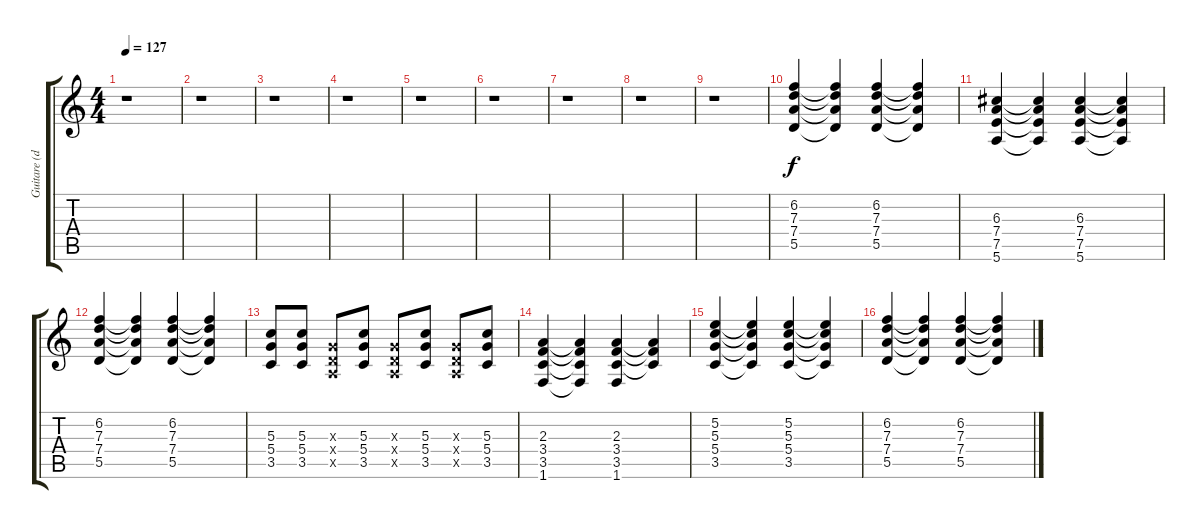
\track ("Guitare (distortion) gauche" "Guitare (d") {instrument distortionguitar}
\staff {score tabs}
\tuning (E4 B3 G3 D3 A2 E2) {hide}
\ts (4 4)
\tempo 127
\clef g2
\ks c
r.1{dy f} |
r.1 |
r.1 |
r.1 |
r.1 |
r.1 |
r.1 |
r.1 |
r.1 |
(6.2 7.3 7.4 5.5).4 (6.2{t} 7.3{t} 7.4{t} 5.5{t}).4 (6.2 7.3 7.4 5.5).4 (6.2{t} 7.3{t} 7.4{t} 5.5{t}).4 |
(6.3 7.4 7.5 5.6).4 (6.3{t} 7.4{t} 7.5{t} 5.6{t}).4 (6.3 7.4 7.5 5.6).4 (6.3{t} 7.4{t} 7.5{t} 5.6{t}).4 |
(6.2 7.3 7.4 5.5).4 (6.2{t} 7.3{t} 7.4{t} 5.5{t}).4 (6.2 7.3 7.4 5.5).4 (6.2{t} 7.3{t} 7.4{t} 5.5{t}).4 |
(5.3 5.4 3.5).8 (5.3 5.4 3.5).8 (0.3{x} 0.4{x} 0.5{x}).8 (5.3 5.4 3.5).8 (0.3{x} 0.4{x} 0.5{x}).8 (5.3 5.4 3.5).8 (0.3{x} 0.4{x} 0.5{x}).8 (5.3 5.4 3.5).8 |
(2.3 3.4 3.5 1.6).4 (2.3{t} 3.4{t} 3.5{t} 1.6{t}).4 (2.3 3.4 3.5 1.6).4 (2.3{t} 3.4{t} 3.5{t}).4 |
(5.2 5.3 5.4 3.5).4 (5.2{t} 5.3{t} 5.4{t} 3.5{t}).4 (5.2 5.3 5.4 3.5).4 (5.2{t} 5.3{t} 5.4{t} 3.5{t}).4 |
(6.2 7.3 7.4 5.5).4 (6.2{t} 7.3{t} 7.4{t} 5.5{t}).4 (6.2 7.3 7.4 5.5).4 (6.2{t} 7.3{t} 7.4{t} 5.5{t}).4
